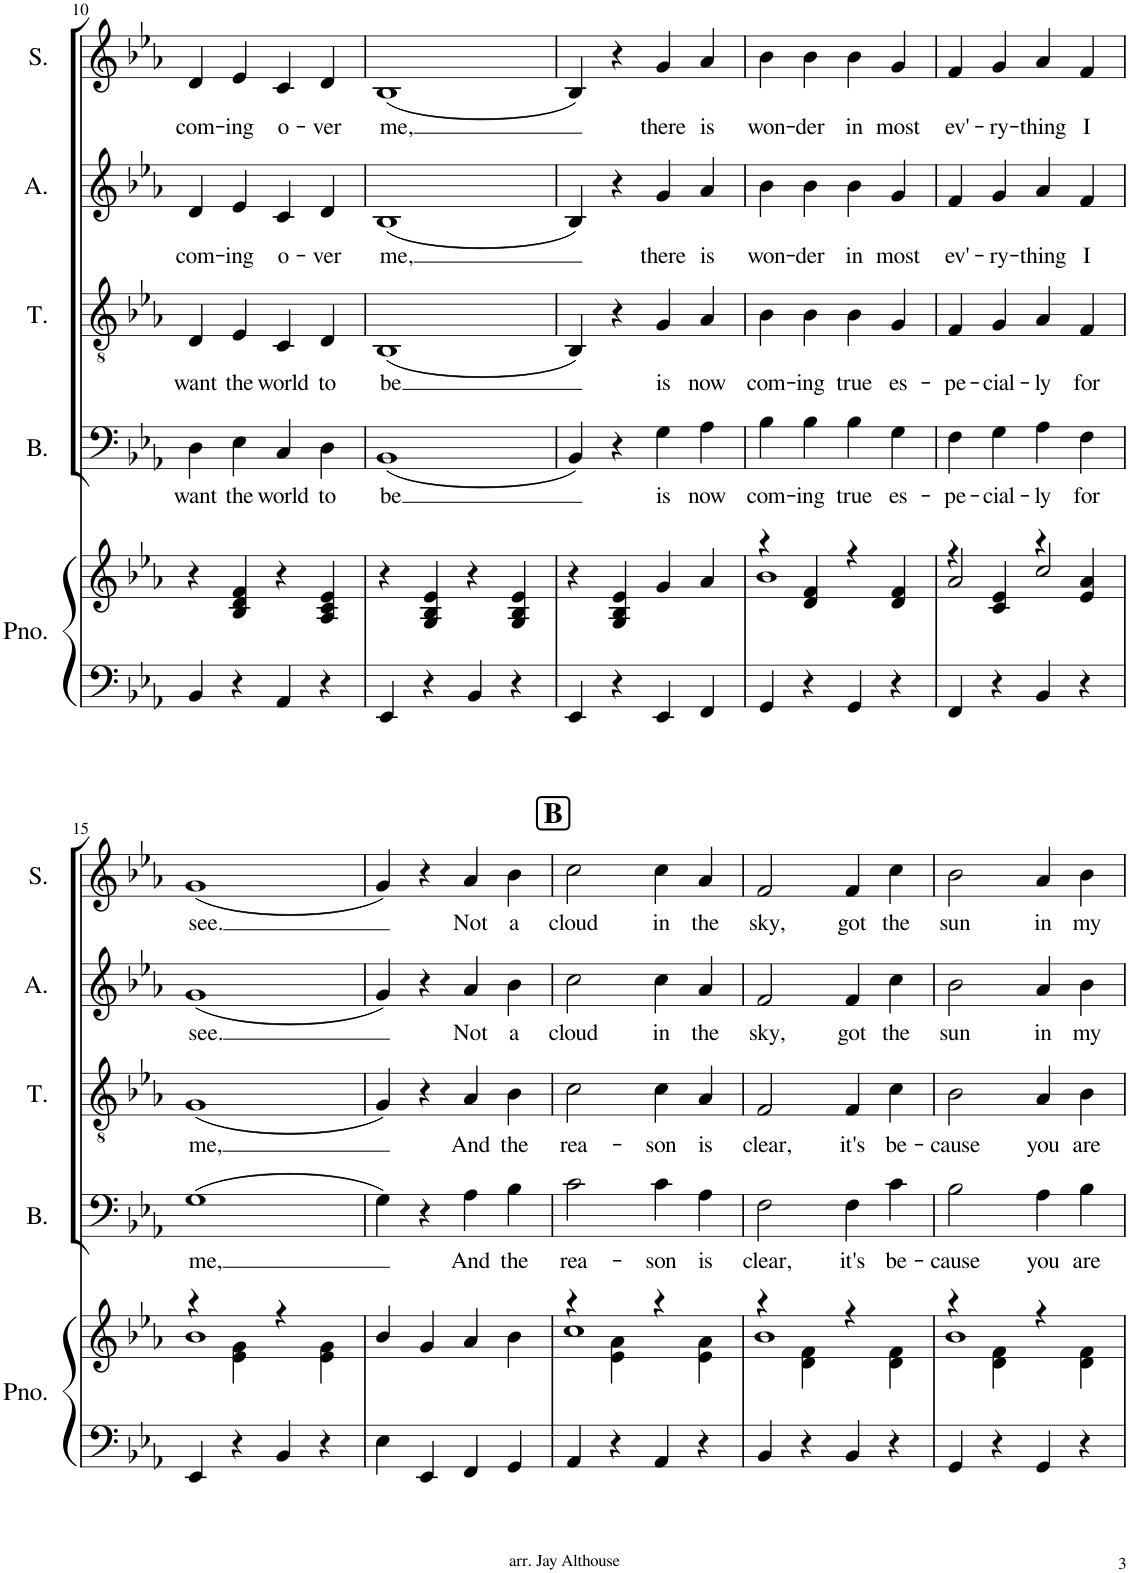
**kern	**kern	**kern	**text	**kern	**text	**kern	**text	**kern	**text
*part5	*part5	*part4	*part4	*part3	*part3	*part2	*part2	*part1	*part1
*staff6	*staff5	*staff4	*staff4	*staff3	*staff3	*staff2	*staff2	*staff1	*staff1
*I"Piano	*	*I"Bass	*	*I"Tenor	*	*I"Alto	*	*I"Soprano	*
*I'Pno.	*	*I'B.	*	*I'T.	*	*I'A.	*	*I'S.	*
!!LO:PB:g=z
*clefF4	*clefG2	*clefF4	*	*clefGv2	*	*clefG2	*	*clefG2	*
*k[b-e-a-]	*k[b-e-a-]	*k[b-e-a-]	*	*k[b-e-a-]	*	*k[b-e-a-]	*	*k[b-e-a-]	*
*M2/2	*M2/2	*M2/2	*	*M2/2	*	*M2/2	*	*M2/2	*
*met(c|)	*met(c|)	*met(c|)	*	*met(c|)	*	*met(c|)	*	*met(c|)	*
=10	=10	=10	=10	=10	=10	=10	=10	=10	=10
!	!	!	!LO:LY:b	!	!LO:LY:b	!	!LO:LY:b	!	!LO:LY:b
4BB-/	4r	4D\	want	4D/	want	4d/	com-	4d/	com-
!	!	!	!LO:LY:b	!	!LO:LY:b	!	!LO:LY:b	!	!LO:LY:b
4r	4B-/ 4d/ 4f/	4E-\	the	4E-/	the	4e-/	-ing	4e-/	-ing
!	!	!	!LO:LY:b	!	!LO:LY:b	!	!LO:LY:b	!	!LO:LY:b
4AA-/	4r	4C/	world	4C/	world	4c/	o-	4c/	o-
!	!	!	!LO:LY:b	!	!LO:LY:b	!	!LO:LY:b	!	!LO:LY:b
4r	4A-/ 4c/ 4e-/	4D\	to	4D/	to	4d/	-ver	4d/	-ver
=11	=11	=11	=11	=11	=11	=11	=11	=11	=11
!	!	!	!LO:LY:b	!	!LO:LY:b	!	!LO:LY:b	!	!LO:LY:b
4EE-/	4r	(1BB-	be	(1BB-	be	(1B-	me,	(1B-	me,
4r	4G/ 4B-/ 4e-/	.	.	.	.	.	.	.	.
4BB-/	4r	.	.	.	.	.	.	.	.
4r	4G/ 4B-/ 4e-/	.	.	.	.	.	.	.	.
=12	=12	=12	=12	=12	=12	=12	=12	=12	=12
4EE-/	4r	4BB-/)	.	4BB-/)	.	4B-/)	.	4B-/)	.
4r	4G/ 4B-/ 4e-/	4r	.	4r	.	4r	.	4r	.
!	!	!	!LO:LY:b	!	!LO:LY:b	!	!LO:LY:b	!	!LO:LY:b
4EE-/	4g/	4G\	is	4G/	is	4g/	there	4g/	there
!	!	!	!LO:LY:b	!	!LO:LY:b	!	!LO:LY:b	!	!LO:LY:b
4FF/	4a-/	4A-\	now	4A-/	now	4a-/	is	4a-/	is
=13	=13	=13	=13	=13	=13	=13	=13	=13	=13
*	*^	*	*	*	*	*	*	*	*
!	!	!	!	!LO:LY:b	!	!LO:LY:b	!	!LO:LY:b	!	!LO:LY:b
4GG/	4r	1b-	4B-\	com-	4B-\	com-	4b-\	won-	4b-\	won-
!	!	!	!	!LO:LY:b	!	!LO:LY:b	!	!LO:LY:b	!	!LO:LY:b
4r	4d/ 4f/	.	4B-\	-ing	4B-\	-ing	4b-\	-der	4b-\	-der
!	!	!	!	!LO:LY:b	!	!LO:LY:b	!	!LO:LY:b	!	!LO:LY:b
4GG/	4r	.	4B-\	true	4B-\	true	4b-\	in	4b-\	in
!	!	!	!	!LO:LY:b	!	!LO:LY:b	!	!LO:LY:b	!	!LO:LY:b
4r	4d/ 4f/	.	4G\	es-	4G/	es-	4g/	most	4g/	most
=14	=14	=14	=14	=14	=14	=14	=14	=14	=14	=14
!	!	!	!	!LO:LY:b	!	!LO:LY:b	!	!LO:LY:b	!	!LO:LY:b
4FF/	4r	2a-/	4F\	-pe-	4F/	-pe-	4f/	ev'-	4f/	ev'-
!	!	!	!	!LO:LY:b	!	!LO:LY:b	!	!LO:LY:b	!	!LO:LY:b
4r	4c/ 4e-/	.	4G\	-cial-	4G/	-cial-	4g/	-ry-	4g/	-ry-
!	!	!	!	!LO:LY:b	!	!LO:LY:b	!	!LO:LY:b	!	!LO:LY:b
4BB-/	4r	2cc/	4A-\	-ly	4A-/	-ly	4a-/	-thing	4a-/	-thing
!	!	!	!	!LO:LY:b	!	!LO:LY:b	!	!LO:LY:b	!	!LO:LY:b
4r	4e-/ 4a-/	.	4F\	for	4F/	for	4f/	I	4f/	I
!!LO:LB:g=z
=15	=15	=15	=15	=15	=15	=15	=15	=15	=15	=15
!	!	!	!	!LO:LY:b	!	!LO:LY:b	!	!LO:LY:b	!	!LO:LY:b
4EE-/	4r	1b-	(1G	me,	(1G	me,	(1g	see.	(1g	see.
4r	4e-\ 4g\	.	.	.	.	.	.	.	.	.
4BB-/	4r	.	.	.	.	.	.	.	.	.
4r	4e-\ 4g\	.	.	.	.	.	.	.	.	.
*	*v	*v	*	*	*	*	*	*	*	*
=16	=16	=16	=16	=16	=16	=16	=16	=16	=16
4E-\	4b-/	4G\)	.	4G/)	.	4g/)	.	4g/)	.
4EE-/	4g/	4r	.	4r	.	4r	.	4r	.
!	!	!	!LO:LY:b	!	!LO:LY:b	!	!LO:LY:b	!	!LO:LY:b
4FF/	4a-/	4A-\	And	4A-/	And	4a-/	Not	4a-/	Not
!	!	!	!LO:LY:b	!	!LO:LY:b	!	!LO:LY:b	!	!LO:LY:b
4GG/	4b-\	4B-\	the	4B-\	the	4b-\	a	4b-\	a
!!LO:REH:place=s1:a:B:cj:fs=14:t=B
=17	=17	=17	=17	=17	=17	=17	=17	=17	=17
*	*^	*	*	*	*	*	*	*	*
!	!	!	!	!LO:LY:b	!	!LO:LY:b	!	!LO:LY:b	!	!LO:LY:b
4AA-/	4r	1cc	2c\	rea-	2c\	rea-	2cc\	cloud	2cc\	cloud
4r	4e-\ 4a-\	.	.	.	.	.	.	.	.	.
!	!	!	!	!LO:LY:b	!	!LO:LY:b	!	!LO:LY:b	!	!LO:LY:b
4AA-/	4r	.	4c\	-son	4c\	-son	4cc\	in	4cc\	in
!	!	!	!	!LO:LY:b	!	!LO:LY:b	!	!LO:LY:b	!	!LO:LY:b
4r	4e-\ 4a-\	.	4A-\	is	4A-/	is	4a-/	the	4a-/	the
=18	=18	=18	=18	=18	=18	=18	=18	=18	=18	=18
!	!	!	!	!LO:LY:b	!	!LO:LY:b	!	!LO:LY:b	!	!LO:LY:b
4BB-/	4r	1b-	2F\	clear,	2F/	clear,	2f/	sky,	2f/	sky,
4r	4d\ 4f\	.	.	.	.	.	.	.	.	.
!	!	!	!	!LO:LY:b	!	!LO:LY:b	!	!LO:LY:b	!	!LO:LY:b
4BB-/	4r	.	4F\	it's	4F/	it's	4f/	got	4f/	got
!	!	!	!	!LO:LY:b	!	!LO:LY:b	!	!LO:LY:b	!	!LO:LY:b
4r	4d\ 4f\	.	4c\	be-	4c\	be-	4cc\	the	4cc\	the
=19	=19	=19	=19	=19	=19	=19	=19	=19	=19	=19
!	!	!	!	!LO:LY:b	!	!LO:LY:b	!	!LO:LY:b	!	!LO:LY:b
4GG/	4r	1b-	2B-\	-cause	2B-\	-cause	2b-\	sun	2b-\	sun
4r	4d\ 4f\	.	.	.	.	.	.	.	.	.
!	!	!	!	!LO:LY:b	!	!LO:LY:b	!	!LO:LY:b	!	!LO:LY:b
4GG/	4r	.	4A-\	you	4A-/	you	4a-/	in	4a-/	in
!	!	!	!	!LO:LY:b	!	!LO:LY:b	!	!LO:LY:b	!	!LO:LY:b
4r	4d\ 4f\	.	4B-\	are	4B-\	are	4b-\	my	4b-\	my
*	*v	*v	*	*	*	*	*	*	*	*
=	=	=	=	=	=	=	=	=	=
*-	*-	*-	*-	*-	*-	*-	*-	*-	*-
